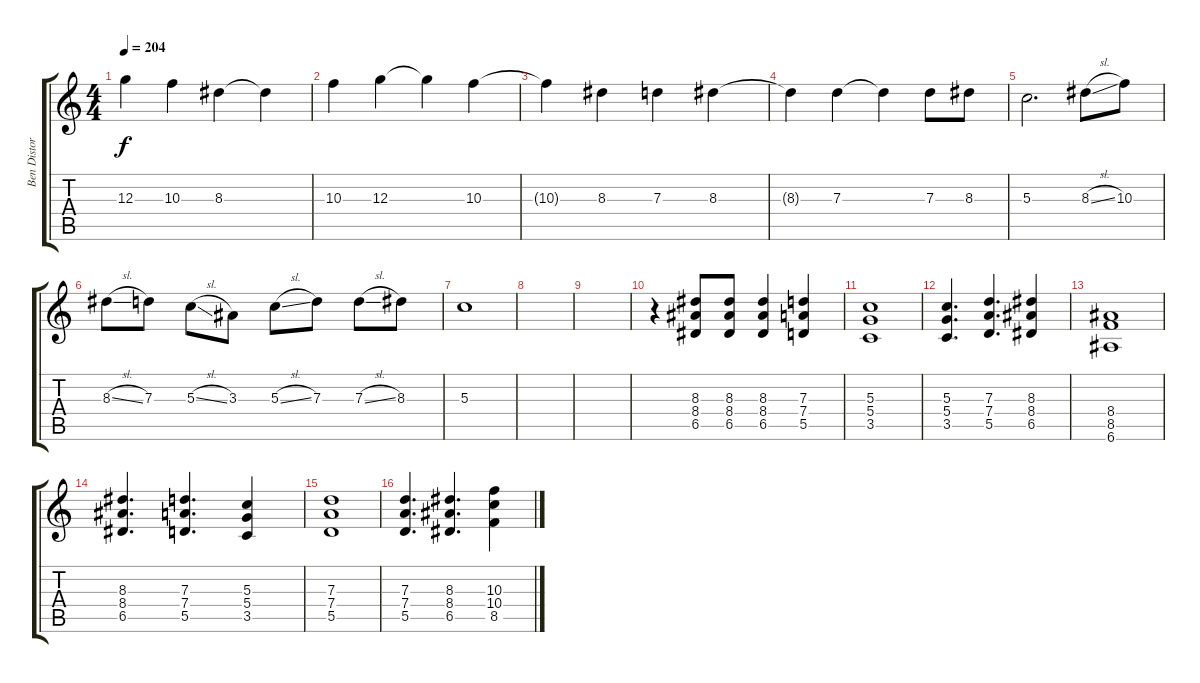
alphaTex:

\track ("Ben Distorted" "Ben Distor") {instrument distortionguitar}
\staff {score tabs}
\tuning (E4 B3 G3 D3 A2 E2) {hide}
\ts (4 4)
\tempo 204
\clef g2
\ks c
12.3{t}.4{dy f} 10.3.4 8.3.4 8.3{t}.4 |
10.3.4 12.3.4 12.3{t}.4 10.3.4 |
10.3{t}.4 8.3.4 7.3.4 8.3.4 |
8.3{t}.4 7.3.4 7.3{t}.4 7.3.8 8.3.8 |
5.3.2{d} 8.3{sl}.8 10.3.8 |
8.3{sl}.8 7.3.8 5.3{sl}.8 3.3.8 5.3{sl}.8 7.3.8 7.3{sl}.8 8.3.8 |
5.3.1 |
|
|
r.4 (8.3 8.4 6.5).8 (8.3 8.4 6.5).8 (8.3 8.4 6.5).4 (7.3 7.4 5.5).4 |
(5.3 5.4 3.5).1 |
(5.3 5.4 3.5).4{d} (7.3 7.4 5.5).4{d} (8.3 8.4 6.5).4 |
(8.4 8.5 6.6).1 |
(8.3 8.4 6.5).4{d} (7.3 7.4 5.5).4{d} (5.3 5.4 3.5).4 |
(7.3 7.4 5.5).1 |
(7.3 7.4 5.5).4{d} (8.3 8.4 6.5).4{d} (10.3 10.4 8.5).4
